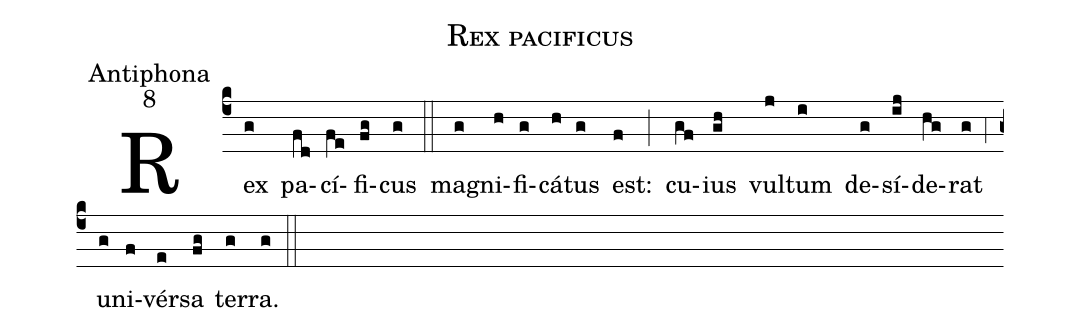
name:Rex pacificus;
office-part:Antiphona;
mode:8;
%%
(c4) Rex(g) pa(fd)cí(fe)fi(fg)cus(g) (::)
ma(g)gni(h)fi(g)cá(h)tus(g) est:(f) (;) cu(gf)ius(gh) vul(j)tum(i) de(g)sí(ij)de(hg)rat(g) (,4) u(g)ni(f)vér(e)sa(fg) ter(g)ra.(g) (::)
